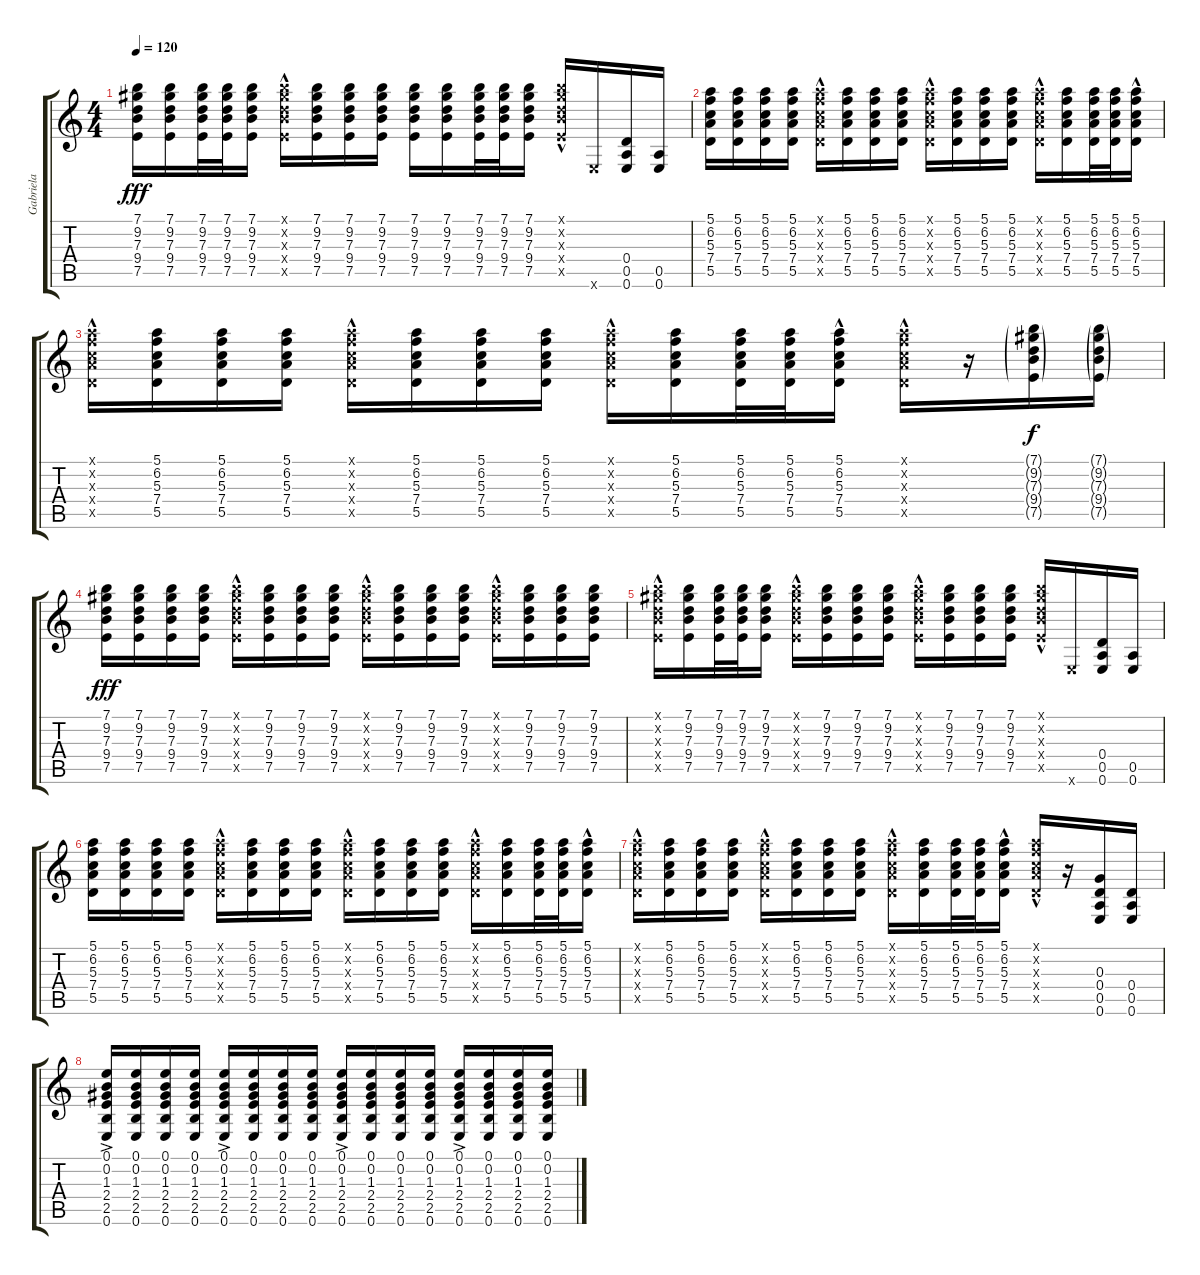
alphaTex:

\track ("Gabriela" "Gabriela") {instrument acousticguitarnylon}
\staff {score tabs}
\tuning (E4 B3 G3 D3 A2 E2) {hide}
\ts (4 4)
\tempo 120
\clef g2
\ks c
(7.1 9.2 7.3 9.4 7.5).16{dy fff} (7.1 9.2 7.3 9.4 7.5).16 (7.1 9.2 7.3 9.4 7.5).32 (7.1 9.2 7.3 9.4 7.5).32 (7.1 9.2 7.3 9.4 7.5).16 (7.1{hac x} 9.2{hac x} 7.3{hac x} 9.4{hac x} 7.5{hac x}).16 (7.1 9.2 7.3 9.4 7.5).16 (7.1 9.2 7.3 9.4 7.5).16 (7.1 9.2 7.3 9.4 7.5).16 (7.1 9.2 7.3 9.4 7.5).16 (7.1 9.2 7.3 9.4 7.5).16 (7.1 9.2 7.3 9.4 7.5).32 (7.1 9.2 7.3 9.4 7.5).32 (7.1 9.2 7.3 9.4 7.5).16 (7.1{hac x} 9.2{hac x} 7.3{hac x} 9.4{hac x} 7.5{hac x}).16 0.6{x}.16 (0.4 0.5 0.6).16 (0.5 0.6).16 |
(5.1 6.2 5.3 7.4 5.5).16 (5.1 6.2 5.3 7.4 5.5).16 (5.1 6.2 5.3 7.4 5.5).16 (5.1 6.2 5.3 7.4 5.5).16 (5.1{hac x} 6.2{hac x} 5.3{hac x} 7.4{hac x} 5.5{hac x}).16 (5.1 6.2 5.3 7.4 5.5).16 (5.1 6.2 5.3 7.4 5.5).16 (5.1 6.2 5.3 7.4 5.5).16 (5.1{hac x} 6.2{hac x} 5.3{hac x} 7.4{hac x} 5.5{hac x}).16 (5.1 6.2 5.3 7.4 5.5).16 (5.1 6.2 5.3 7.4 5.5).16 (5.1 6.2 5.3 7.4 5.5).16 (5.1{hac x} 6.2{hac x} 5.3{hac x} 7.4{hac x} 5.5{hac x}).16 (5.1 6.2 5.3 7.4 5.5).16 (5.1 6.2 5.3 7.4 5.5).32 (5.1 6.2 5.3 7.4 5.5).32 (5.1{hac} 6.2{hac} 5.3{hac} 7.4{hac} 5.5{hac}).16 |
(5.1{hac x} 6.2{hac x} 5.3{hac x} 7.4{hac x} 5.5{hac x}).16 (5.1 6.2 5.3 7.4 5.5).16 (5.1 6.2 5.3 7.4 5.5).16 (5.1 6.2 5.3 7.4 5.5).16 (5.1{hac x} 6.2{hac x} 5.3{hac x} 7.4{hac x} 5.5{hac x}).16 (5.1 6.2 5.3 7.4 5.5).16 (5.1 6.2 5.3 7.4 5.5).16 (5.1 6.2 5.3 7.4 5.5).16 (5.1{hac x} 6.2{hac x} 5.3{hac x} 7.4{hac x} 5.5{hac x}).16 (5.1 6.2 5.3 7.4 5.5).16 (5.1 6.2 5.3 7.4 5.5).32 (5.1 6.2 5.3 7.4 5.5).32 (5.1{hac} 6.2{hac} 5.3{hac} 7.4{hac} 5.5{hac}).16 (5.1{hac x} 6.2{hac x} 5.3{hac x} 7.4{hac x} 5.5{hac x}).16 r.16 (7.1{g} 9.2{g} 7.3{g} 9.4{g} 7.5{g}).16{dy f} (7.1{g} 9.2{g} 7.3{g} 9.4{g} 7.5{g}).16 |
(7.1 9.2 7.3 9.4 7.5).16{dy fff} (7.1 9.2 7.3 9.4 7.5).16 (7.1 9.2 7.3 9.4 7.5).16 (7.1 9.2 7.3 9.4 7.5).16 (7.1{hac x} 9.2{hac x} 7.3{hac x} 9.4{hac x} 7.5{hac x}).16 (7.1 9.2 7.3 9.4 7.5).16 (7.1 9.2 7.3 9.4 7.5).16 (7.1 9.2 7.3 9.4 7.5).16 (7.1{hac x} 9.2{hac x} 7.3{hac x} 9.4{hac x} 7.5{hac x}).16 (7.1 9.2 7.3 9.4 7.5).16 (7.1 9.2 7.3 9.4 7.5).16 (7.1 9.2 7.3 9.4 7.5).16 (7.1{hac x} 9.2{hac x} 7.3{hac x} 9.4{hac x} 7.5{hac x}).16 (7.1 9.2 7.3 9.4 7.5).16 (7.1 9.2 7.3 9.4 7.5).16 (7.1 9.2 7.3 9.4 7.5).16 |
(7.1{hac x} 9.2{hac x} 7.3{hac x} 9.4{hac x} 7.5{hac x}).16 (7.1 9.2 7.3 9.4 7.5).16 (7.1 9.2 7.3 9.4 7.5).32 (7.1 9.2 7.3 9.4 7.5).32 (7.1 9.2 7.3 9.4 7.5).16 (7.1{hac x} 9.2{hac x} 7.3{hac x} 9.4{hac x} 7.5{hac x}).16 (7.1 9.2 7.3 9.4 7.5).16 (7.1 9.2 7.3 9.4 7.5).16 (7.1 9.2 7.3 9.4 7.5).16 (7.1{hac x} 9.2{hac x} 7.3{hac x} 9.4{hac x} 7.5{hac x}).16 (7.1 9.2 7.3 9.4 7.5).16 (7.1 9.2 7.3 9.4 7.5).16 (7.1 9.2 7.3 9.4 7.5).16 (7.1{hac x} 9.2{hac x} 7.3{hac x} 9.4{hac x} 7.5{hac x}).16 0.6{x}.16 (0.4 0.5 0.6).16 (0.5 0.6).16 |
(5.1 6.2 5.3 7.4 5.5).16 (5.1 6.2 5.3 7.4 5.5).16 (5.1 6.2 5.3 7.4 5.5).16 (5.1 6.2 5.3 7.4 5.5).16 (5.1{hac x} 6.2{hac x} 5.3{hac x} 7.4{hac x} 5.5{hac x}).16 (5.1 6.2 5.3 7.4 5.5).16 (5.1 6.2 5.3 7.4 5.5).16 (5.1 6.2 5.3 7.4 5.5).16 (5.1{hac x} 6.2{hac x} 5.3{hac x} 7.4{hac x} 5.5{hac x}).16 (5.1 6.2 5.3 7.4 5.5).16 (5.1 6.2 5.3 7.4 5.5).16 (5.1 6.2 5.3 7.4 5.5).16 (5.1{hac x} 6.2{hac x} 5.3{hac x} 7.4{hac x} 5.5{hac x}).16 (5.1 6.2 5.3 7.4 5.5).16 (5.1 6.2 5.3 7.4 5.5).32 (5.1 6.2 5.3 7.4 5.5).32 (5.1{hac} 6.2{hac} 5.3{hac} 7.4{hac} 5.5{hac}).16 |
(5.1{hac x} 6.2{hac x} 5.3{hac x} 7.4{hac x} 5.5{hac x}).16 (5.1 6.2 5.3 7.4 5.5).16 (5.1 6.2 5.3 7.4 5.5).16 (5.1 6.2 5.3 7.4 5.5).16 (5.1{hac x} 6.2{hac x} 5.3{hac x} 7.4{hac x} 5.5{hac x}).16 (5.1 6.2 5.3 7.4 5.5).16 (5.1 6.2 5.3 7.4 5.5).16 (5.1 6.2 5.3 7.4 5.5).16 (5.1{hac x} 6.2{hac x} 5.3{hac x} 7.4{hac x} 5.5{hac x}).16 (5.1 6.2 5.3 7.4 5.5).16 (5.1 6.2 5.3 7.4 5.5).32 (5.1 6.2 5.3 7.4 5.5).32 (5.1{hac} 6.2{hac} 5.3{hac} 7.4{hac} 5.5{hac}).16 (5.1{hac x} 6.2{hac x} 5.3{hac x} 7.4{hac x} 5.5{hac x}).16 r.16 (0.3 0.4 0.5 0.6).16 (0.4 0.5 0.6).16 |
(0.1{ac} 0.2{ac} 1.3{ac} 2.4{ac} 2.5{ac} 0.6{ac}).16 (0.1 0.2 1.3 2.4 2.5 0.6).16 (0.1 0.2 1.3 2.4 2.5 0.6).16 (0.1 0.2 1.3 2.4 2.5 0.6).16 (0.1{ac} 0.2{ac} 1.3{ac} 2.4{ac} 2.5{ac} 0.6{ac}).16 (0.1 0.2 1.3 2.4 2.5 0.6).16 (0.1 0.2 1.3 2.4 2.5 0.6).16 (0.1 0.2 1.3 2.4 2.5 0.6).16 (0.1{ac} 0.2{ac} 1.3{ac} 2.4{ac} 2.5{ac} 0.6{ac}).16 (0.1 0.2 1.3 2.4 2.5 0.6).16 (0.1 0.2 1.3 2.4 2.5 0.6).16 (0.1 0.2 1.3 2.4 2.5 0.6).16 (0.1{ac} 0.2{ac} 1.3{ac} 2.4{ac} 2.5{ac} 0.6{ac}).16 (0.1 0.2 1.3 2.4 2.5 0.6).16 (0.1 0.2 1.3 2.4 2.5 0.6).16 (0.1 0.2 1.3 2.4 2.5 0.6).16
